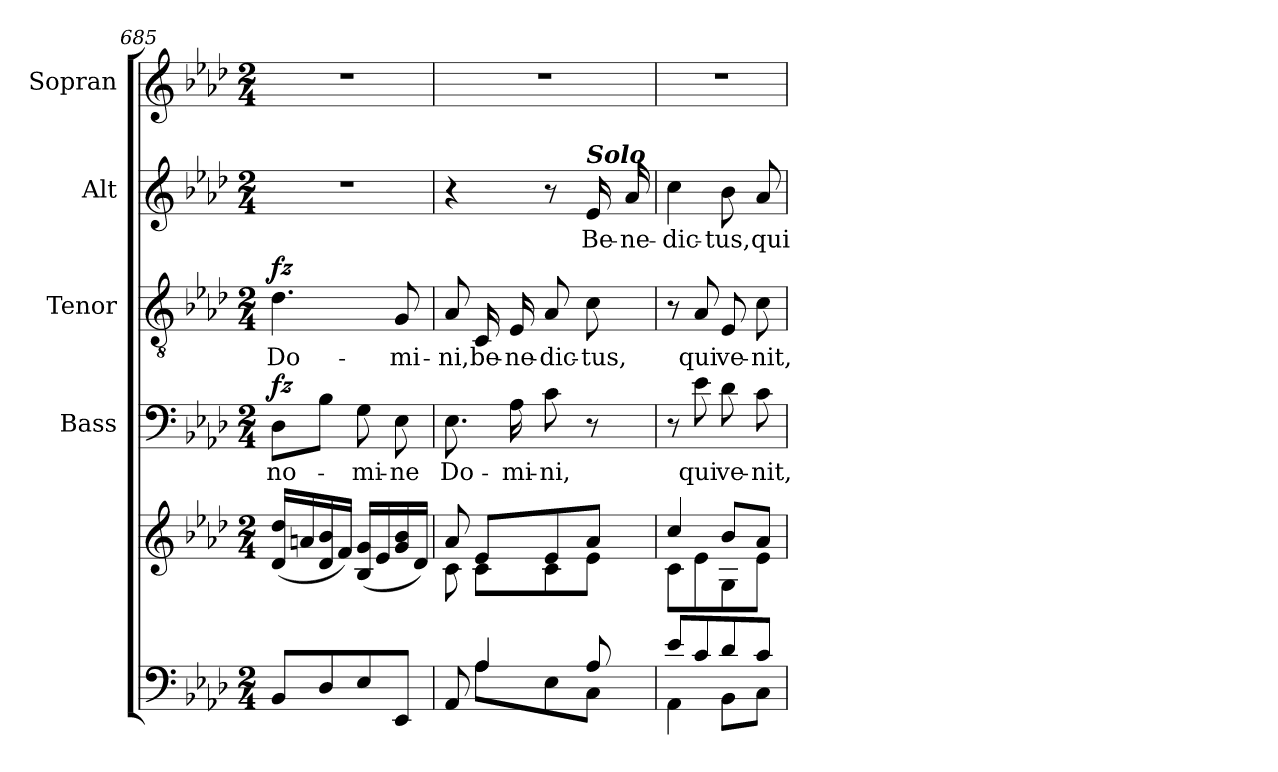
**kern	**kern	**kern	**text	**dynam	**kern	**text	**dynam	**kern	**text	**kern
*part5	*part5	*part4	*part4	*part4	*part3	*part3	*part3	*part2	*part2	*part1
*staff6	*staff5	*staff4	*staff4	*staff4	*staff3	*staff3	*staff3	*staff2	*staff2	*staff1
*	*	*I"Bass	*	*	*I"Tenor	*	*	*I"Alt	*	*I"Sopran
*	*	*I'B.	*	*	*I'T.	*	*	*I'A.	*	*I'S.
!!LO:PB:g=z
*clefF4	*clefG2	*clefF4	*	*	*clefGv2	*	*	*clefG2	*	*clefG2
*k[b-e-a-d-]	*k[b-e-a-d-]	*k[b-e-a-d-]	*	*	*k[b-e-a-d-]	*	*	*k[b-e-a-d-]	*	*k[b-e-a-d-]
*A-:	*A-:	*A-:	*	*	*A-:	*	*	*A-:	*	*A-:
*M2/4	*M2/4	*M2/4	*	*	*M2/4	*	*	*M2/4	*	*M2/4
=685	=685	=685	=685	=685	=685	=685	=685	=685	=685	=685
!	!	!	!LO:LY:b	!LO:DY:a	!	!LO:LY:b	!LO:DY:a	!	!	!
8BB-/L	(<16d-/ 16dd-/LL	8D-\L	no-	fz	4.d-\	Do-	fz	2r	.	2r
.	16an/	.	.	.	.	.	.	.	.	.
8D-/	16d-/ 16b-/	8B-\J	.	.	.	.	.	.	.	.
.	16f/JJ)	.	.	.	.	.	.	.	.	.
!	!	!	!LO:LY:b	!	!	!	!	!	!	!
8E-/	(<16B-/ 16g/LL	8G\	-mi-	.	.	.	.	.	.	.
.	16e-/	.	.	.	.	.	.	.	.	.
!	!	!	!LO:LY:b	!	!	!LO:LY:b	!	!	!	!
8EE-/J	16g/ 16b-/	8E-\	-ne	.	8G/	-mi-	.	.	.	.
.	16d-/JJ)	.	.	.	.	.	.	.	.	.
=686	=686	=686	=686	=686	=686	=686	=686	=686	=686	=686
*^	*^	*	*	*	*	*	*	*	*	*
!	!	!	!	!	!LO:LY:b	!	!	!LO:LY:b	!	!	!	!
8AA-/	8ryy	8a-/	8c\	8.E-\	Do-	.	8A-/	-ni,	.	4r	.	2r
!	!	!	!	!	!	!	!	!LO:LY:b	!	!	!	!
4A-/	8A-\L	8e-/L	8c\L	.	.	.	16C/	be-	.	.	.	.
!	!	!	!	!	!LO:LY:b	!	!	!LO:LY:b	!	!	!	!
.	.	.	.	16A-\	-mi-	.	16E-/	-ne-	.	.	.	.
!	!	!	!	!	!LO:LY:b	!	!	!LO:LY:b	!	!	!	!
.	8E-\	8e-/	8c\	8c\	-ni,	.	8A-/	-dic-	.	8r	.	.
!	!	!	!	!	!	!	!	!	!	!LO:TX:a:Bi:t=Solo	!	!
!	!	!	!	!	!	!	!	!LO:LY:b	!	!	!LO:LY:b	!
8A-/	8C\J	8a-/J	8e-\J	8r	.	.	8c\	-tus,	.	16e-/	Be-	.
!	!	!	!	!	!	!	!	!	!	!	!LO:LY:b	!
.	.	.	.	.	.	.	.	.	.	16a-/	-ne-	.
=687	=687	=687	=687	=687	=687	=687	=687	=687	=687	=687	=687	=687
!	!	!	!	!	!	!	!	!	!	!	!LO:LY:b	!
8e-/L	4AA-\	4cc/	8c\L	8r	.	.	8r	.	.	4cc\	-dic-	2r
!	!	!	!	!	!LO:LY:b	!	!	!LO:LY:b	!	!	!	!
8c/	.	.	8e-\	8e-\	qui	.	8A-/	qui	.	.	.	.
!	!	!	!	!	!LO:LY:b	!	!	!LO:LY:b	!	!	!LO:LY:b	!
8d-/	8BB-\L	8b-/L	8G\	8d-\	ve-	.	8E-/	ve-	.	8b-\	-tus,	.
!	!	!	!	!	!LO:LY:b	!	!	!LO:LY:b	!	!	!LO:LY:b	!
8c/J	8C\J	8a-/J	8e-\J	8c\	-nit,	.	8c\	-nit,	.	8a-/	qui	.
*v	*v	*	*	*	*	*	*	*	*	*	*	*
*	*v	*v	*	*	*	*	*	*	*	*	*
=	=	=	=	=	=	=	=	=	=	=
*-	*-	*-	*-	*-	*-	*-	*-	*-	*-	*-
